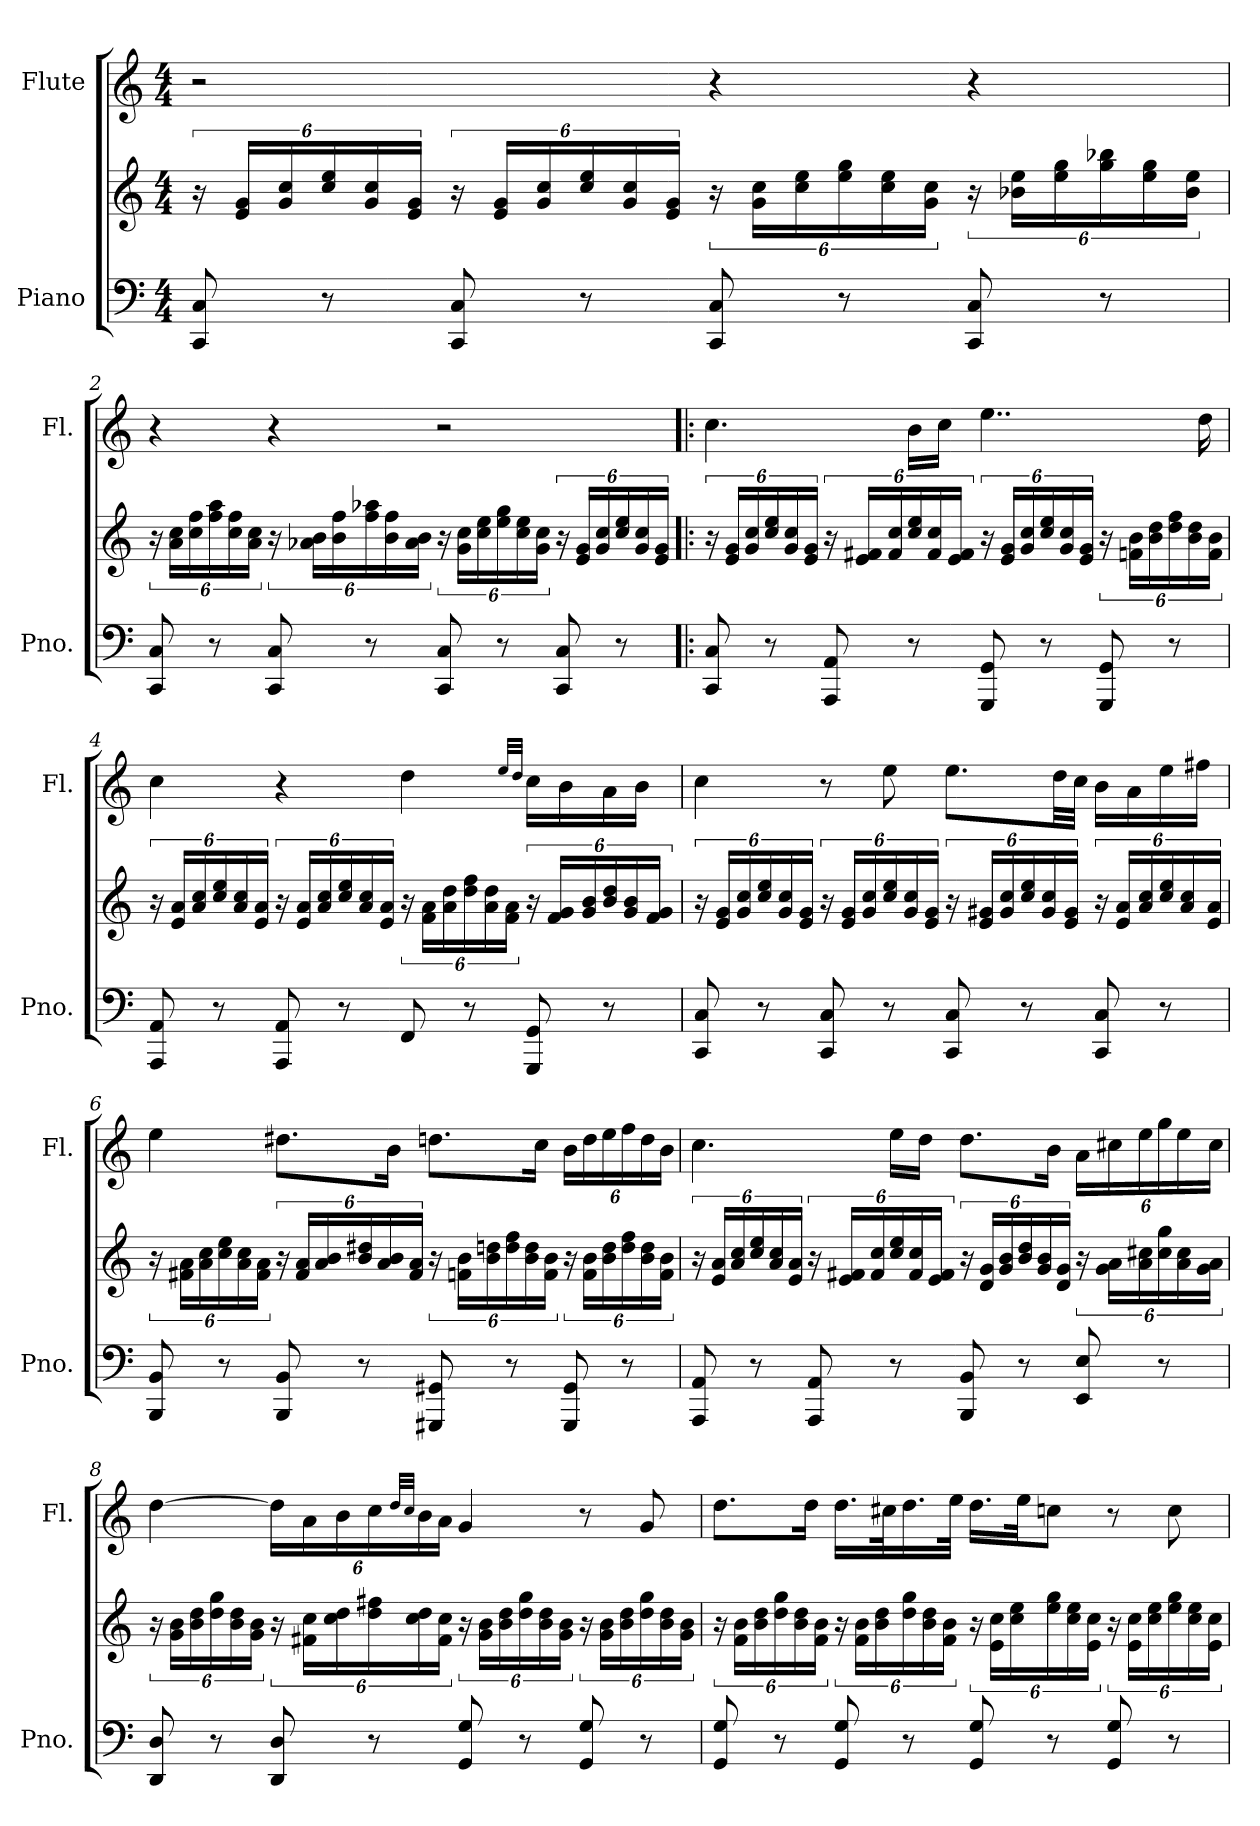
**kern	**kern	**kern
*part2	*part2	*part1
*staff3	*staff2	*staff1
*I"Piano	*	*I"Flute
*I'Pno.	*	*I'Fl.
*clefF4	*clefG2	*clefG2
*k[]	*k[]	*k[]
*M4/4	*M4/4	*M4/4
*MM40	*MM40	*MM40
=1	=1	=1
8CC/ 8C/	24r	2r
.	24e/ 24g/LL	.
.	24g/ 24cc/	.
8r	24cc/ 24ee/	.
.	24g/ 24cc/	.
.	24e/ 24g/JJ	.
8CC/ 8C/	24r	.
.	24e/ 24g/LL	.
.	24g/ 24cc/	.
8r	24cc/ 24ee/	.
.	24g/ 24cc/	.
.	24e/ 24g/JJ	.
8CC/ 8C/	24r	4r
.	24g\ 24cc\LL	.
.	24cc\ 24ee\	.
8r	24ee\ 24gg\	.
.	24cc\ 24ee\	.
.	24g\ 24cc\JJ	.
8CC/ 8C/	24r	4r
.	24b-X\ 24ee\LL	.
.	24ee\ 24gg\	.
8r	24gg\ 24bb-X\	.
.	24ee\ 24gg\	.
.	24b-\ 24ee\JJ	.
!!LO:LB:g=z
=2	=2	=2
8CC/ 8C/	24r	4r
.	24a\ 24cc\LL	.
.	24cc\ 24ff\	.
8r	24ff\ 24aa\	.
.	24cc\ 24ff\	.
.	24a\ 24cc\JJ	.
8CC/ 8C/	24r	4r
.	24a-X\ 24b\LL	.
.	24b\ 24ff\	.
8r	24ff\ 24aa-X\	.
.	24b\ 24ff\	.
.	24a-\ 24b\JJ	.
8CC/ 8C/	24r	2r
.	24g\ 24cc\LL	.
.	24cc\ 24ee\	.
8r	24ee\ 24gg\	.
.	24cc\ 24ee\	.
.	24g\ 24cc\JJ	.
8CC/ 8C/	24r	.
.	24e/ 24g/LL	.
.	24g/ 24cc/	.
8r	24cc/ 24ee/	.
.	24g/ 24cc/	.
.	24e/ 24g/JJ	.
!!LO:LB:g=z
=3!|:	=3!|:	=3!|:
8CC/ 8C/	24r	4.cc\
.	24e/ 24g/LL	.
.	24g/ 24cc/	.
8r	24cc/ 24ee/	.
.	24g/ 24cc/	.
.	24e/ 24g/JJ	.
8AAA/ 8AA/	24r	.
.	24e/ 24f#X/LL	.
.	24f#/ 24cc/	.
8r	24cc/ 24ee/	16b\LL
.	24f#/ 24cc/	.
.	.	16cc\JJ
.	24e/ 24f#/JJ	.
8GGG/ 8GG/	24r	4..ee\
.	24e/ 24g/LL	.
.	24g/ 24cc/	.
8r	24cc/ 24ee/	.
.	24g/ 24cc/	.
.	24e/ 24g/JJ	.
8GGG/ 8GG/	24r	.
.	24fn\ 24b\LL	.
.	24b\ 24dd\	.
8r	24dd\ 24ff\	.
.	24b\ 24dd\	.
.	.	16dd\
.	24f\ 24b\JJ	.
!!LO:LB:g=z
=4	=4	=4
8AAA/ 8AA/	24r	4cc\
.	24e/ 24a/LL	.
.	24a/ 24cc/	.
8r	24cc/ 24ee/	.
.	24a/ 24cc/	.
.	24e/ 24a/JJ	.
8AAA/ 8AA/	24r	4r
.	24e/ 24a/LL	.
.	24a/ 24cc/	.
8r	24cc/ 24ee/	.
.	24a/ 24cc/	.
.	24e/ 24a/JJ	.
8FF/	24r	4dd\
.	24f\ 24a\LL	.
.	24a\ 24dd\	.
8r	24dd\ 24ff\	.
.	24a\ 24dd\	.
.	24f\ 24a\JJ	.
.	.	32qee/LLL
.	.	32qdd/JJJ
8GGG/ 8GG/	24r	16cc\LL
.	24f/ 24g/LL	.
.	.	16b\
.	24g/ 24b/	.
8r	24b/ 24dd/	16a\
.	24g/ 24b/	.
.	.	16b\JJ
.	24f/ 24g/JJ	.
!!LO:PB:g=z
=5	=5	=5
8CC/ 8C/	24r	4cc\
.	24e/ 24g/LL	.
.	24g/ 24cc/	.
8r	24cc/ 24ee/	.
.	24g/ 24cc/	.
.	24e/ 24g/JJ	.
8CC/ 8C/	24r	8r
.	24e/ 24g/LL	.
.	24g/ 24cc/	.
8r	24cc/ 24ee/	8ee\
.	24g/ 24cc/	.
.	24e/ 24g/JJ	.
8CC/ 8C/	24r	8.ee\L
.	24e/ 24g#X/LL	.
.	24g#/ 24cc/	.
8r	24cc/ 24ee/	.
.	24g#/ 24cc/	.
.	.	32dd\LL
.	24e/ 24g#/JJ	.
.	.	32cc\JJJ
8CC/ 8C/	24r	16b\LL
.	24e/ 24a/LL	.
.	.	16a\
.	24a/ 24cc/	.
8r	24cc/ 24ee/	16ee\
.	24a/ 24cc/	.
.	.	16ff#X\JJ
.	24e/ 24a/JJ	.
!!LO:LB:g=z
=6	=6	=6
8BBB/ 8BB/	24r	4ee\
.	24f#X\ 24a\LL	.
.	24a\ 24cc\	.
8r	24cc\ 24ee\	.
.	24a\ 24cc\	.
.	24f#\ 24a\JJ	.
8BBB/ 8BB/	24r	8.dd#X\L
.	24f#/ 24a/LL	.
.	24a/ 24b/	.
8r	24b/ 24dd#X/	.
.	24a/ 24b/	.
.	.	16b\Jk
.	24f#/ 24a/JJ	.
8GGG#X/ 8GG#X/	24r	8.ddn\L
.	24fn\ 24b\LL	.
.	24b\ 24ddn\	.
8r	24dd\ 24ff\	.
.	24b\ 24dd\	.
.	.	16cc\Jk
.	24f\ 24b\JJ	.
*	*	*Xbrackettup
8GGG#/ 8GG#/	24r	24b\LL
.	24f\ 24b\LL	24dd\
.	24b\ 24dd\	24ee\
8r	24dd\ 24ff\	24ff\
.	24b\ 24dd\	24dd\
.	24f\ 24b\JJ	24b\JJ
!!LO:LB:g=z
=7	=7	=7
8AAA/ 8AA/	24r	4.cc\
.	24e/ 24a/LL	.
.	24a/ 24cc/	.
8r	24cc/ 24ee/	.
.	24a/ 24cc/	.
.	24e/ 24a/JJ	.
8AAA/ 8AA/	24r	.
.	24e/ 24f#X/LL	.
.	24f#/ 24cc/	.
8r	24cc/ 24ee/	16ee\LL
.	24f#/ 24cc/	.
.	.	16dd\JJ
.	24e/ 24f#/JJ	.
8BBB/ 8BB/	24r	8.dd\L
.	24d/ 24g/LL	.
.	24g/ 24b/	.
8r	24b/ 24dd/	.
.	24g/ 24b/	.
.	.	16b\Jk
.	24d/ 24g/JJ	.
8EE/ 8E/	24r	24a\LL
.	24g\ 24a\LL	24cc#X\
.	24a\ 24cc#X\	24ee\
8r	24cc#\ 24gg\	24gg\
.	24a\ 24cc#\	24ee\
.	24g\ 24a\JJ	24cc#\JJ
!!LO:LB:g=z
=8	=8	=8
8DD/ 8D/	24r	[4dd\
.	24g\ 24b\LL	.
.	24b\ 24dd\	.
8r	24dd\ 24gg\	.
.	24b\ 24dd\	.
.	24g\ 24b\JJ	.
8DD/ 8D/	24r	24dd\LL]
.	24f#X\ 24cc\LL	24a\
.	24cc\ 24dd\	24b\
8r	24dd\ 24ff#X\	24cc\
.	.	32qdd/LLL
.	.	32qcc/JJJ
.	24cc\ 24dd\	24b\
.	24f#\ 24cc\JJ	24a\JJ
8GG/ 8G/	24r	4g/
.	24g\ 24b\LL	.
.	24b\ 24dd\	.
8r	24dd\ 24gg\	.
.	24b\ 24dd\	.
.	24g\ 24b\JJ	.
8GG/ 8G/	24r	8r
.	24g\ 24b\LL	.
.	24b\ 24dd\	.
8r	24dd\ 24gg\	8g/
.	24b\ 24dd\	.
.	24g\ 24b\JJ	.
!!LO:PB:g=z
=9	=9	=9
8GG/ 8G/	24r	8.dd\L
.	24f\ 24b\LL	.
.	24b\ 24dd\	.
8r	24dd\ 24gg\	.
.	24b\ 24dd\	.
.	.	16dd\Jk
.	24f\ 24b\JJ	.
8GG/ 8G/	24r	16.dd\LL
.	24f\ 24b\LL	.
.	24b\ 24dd\	.
.	.	32cc#X\K
8r	24dd\ 24gg\	16.dd\
.	24b\ 24dd\	.
.	24f\ 24b\JJ	.
.	.	32ee\JJk
8GG/ 8G/	24r	16.dd\LL
.	24e\ 24cc\LL	.
.	24cc\ 24ee\	.
.	.	32ee\JK
8r	24ee\ 24gg\	8ccn\J
.	24cc\ 24ee\	.
.	24e\ 24cc\JJ	.
8GG/ 8G/	24r	8r
.	24e\ 24cc\LL	.
.	24cc\ 24ee\	.
8r	24ee\ 24gg\	8cc\
.	24cc\ 24ee\	.
.	24e\ 24cc\JJ	.
=	=	=
*-	*-	*-
